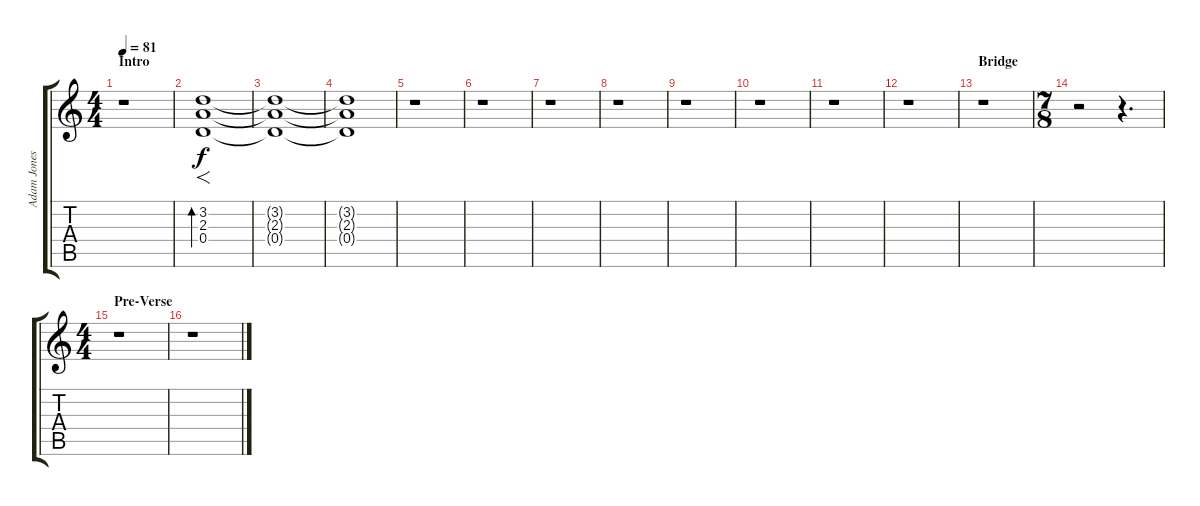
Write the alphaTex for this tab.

\track ("Adam Jones" "Adam Jones") {instrument guitarharmonics}
\staff {score tabs}
\tuning (E4 B3 G3 D3 A2 D2) {hide}
\ts (4 4)
\section ("" "Intro")
\tempo 81
\clef g2
\ks c
r.1{dy f instrument guitarharmonics} |
(3.2 2.3 0.4).1{f bd 480} |
(3.2{t} 2.3{t} 0.4{t}).1 |
(3.2{t} 2.3{t} 0.4{t}).1 |
r.1 |
r.1 |
r.1 |
r.1 |
r.1 |
r.1 |
r.1 |
r.1 |
\section ("" "Bridge")
r.1 |
\ts (7 8)
r.2 r.4{d} |
\ts (4 4)
\section ("" "Pre-Verse")
r.1 |
r.1
